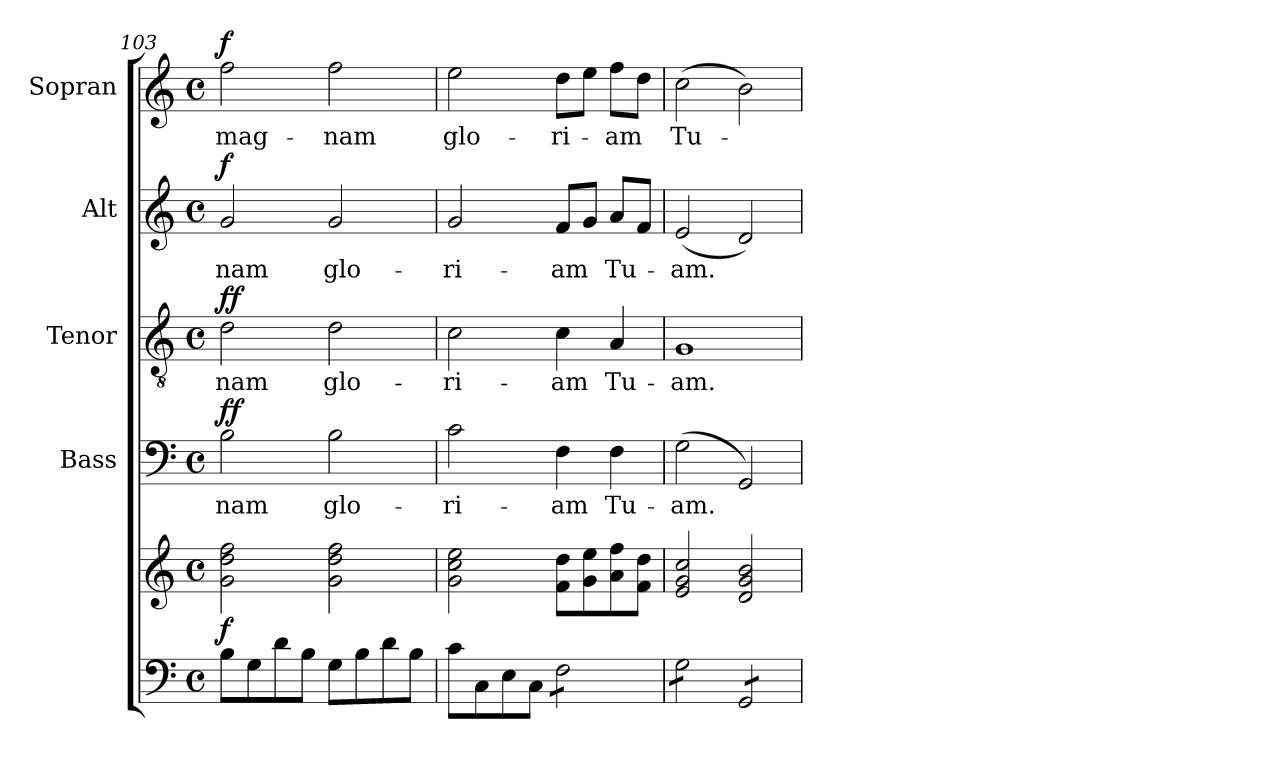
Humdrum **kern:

**kern	**kern	**dynam	**kern	**text	**dynam	**kern	**text	**dynam	**kern	**text	**dynam	**kern	**text	**dynam
*part5	*part5	*part5	*part4	*part4	*part4	*part3	*part3	*part3	*part2	*part2	*part2	*part1	*part1	*part1
*staff6	*staff5	*staff5/6	*staff4	*staff4	*staff4	*staff3	*staff3	*staff3	*staff2	*staff2	*staff2	*staff1	*staff1	*staff1
*	*	*	*I"Bass	*	*	*I"Tenor	*	*	*I"Alt	*	*	*I"Sopran	*	*
*	*	*	*I'B.	*	*	*I'T.	*	*	*I'A.	*	*	*I'S.	*	*
*clefF4	*clefG2	*	*clefF4	*	*	*clefGv2	*	*	*clefG2	*	*	*clefG2	*	*
*k[]	*k[]	*	*k[]	*	*	*k[]	*	*	*k[]	*	*	*k[]	*	*
*C:	*C:	*	*C:	*	*	*C:	*	*	*C:	*	*	*C:	*	*
*M4/4	*M4/4	*	*M4/4	*	*	*M4/4	*	*	*M4/4	*	*	*M4/4	*	*
*met(c)	*met(c)	*	*met(c)	*	*	*met(c)	*	*	*met(c)	*	*	*met(c)	*	*
=103	=103	=103	=103	=103	=103	=103	=103	=103	=103	=103	=103	=103	=103	=103
!	!	!LO:DY:a=2	!	!LO:LY:b	!LO:DY:a	!	!LO:LY:b	!LO:DY:a	!	!LO:LY:b	!LO:DY:a	!	!LO:LY:b	!LO:DY:a
8B\L	2g\ 2dd\ 2ff\	f	2B\	-nam	ff	2d\	-nam	ff	2g/	-nam	f	2ff\	mag-	f
8G\	.	.	.	.	.	.	.	.	.	.	.	.	.	.
8d\	.	.	.	.	.	.	.	.	.	.	.	.	.	.
8B\J	.	.	.	.	.	.	.	.	.	.	.	.	.	.
!	!	!	!	!LO:LY:b	!	!	!LO:LY:b	!	!	!LO:LY:b	!	!	!LO:LY:b	!
8G\L	2g\ 2dd\ 2ff\	.	2B\	glo-	.	2d\	glo-	.	2g/	glo-	.	2ff\	-nam	.
8B\	.	.	.	.	.	.	.	.	.	.	.	.	.	.
8d\	.	.	.	.	.	.	.	.	.	.	.	.	.	.
8B\J	.	.	.	.	.	.	.	.	.	.	.	.	.	.
!!LO:PB:g=z
=104	=104	=104	=104	=104	=104	=104	=104	=104	=104	=104	=104	=104	=104	=104
!	!	!	!	!LO:LY:b	!	!	!LO:LY:b	!	!	!LO:LY:b	!	!	!LO:LY:b	!
8c\L	2g\ 2cc\ 2ee\	.	2c\	-ri-	.	2c\	-ri-	.	2g/	-ri-	.	2ee\	glo-	.
8C\	.	.	.	.	.	.	.	.	.	.	.	.	.	.
8E\	.	.	.	.	.	.	.	.	.	.	.	.	.	.
8C\J	.	.	.	.	.	.	.	.	.	.	.	.	.	.
!	!	!	!	!LO:LY:b	!	!	!LO:LY:b	!	!	!LO:LY:b	!	!	!LO:LY:b	!
*tremolo	*	*	*	*	*	*	*	*	*	*	*	*	*	*
8F\L	8f\ 8dd\L	.	4F\	-am	.	4c\	-am	.	8f/L	-am	.	8dd\L	-ri-	.
8F\	8g\ 8ee\	.	.	.	.	.	.	.	8g/J	.	.	8ee\J	.	.
!	!	!	!	!LO:LY:b	!	!	!LO:LY:b	!	!	!LO:LY:b	!	!	!LO:LY:b	!
8F\	8a\ 8ff\	.	4F\	Tu-	.	4A/	Tu-	.	8a/L	Tu-	.	8ff\L	-am	.
8F\J	8f\ 8dd\J	.	.	.	.	.	.	.	8f/J	.	.	8dd\J	.	.
=105	=105	=105	=105	=105	=105	=105	=105	=105	=105	=105	=105	=105	=105	=105
!	!	!	!	!LO:LY:b	!	!	!LO:LY:b	!	!	!LO:LY:b	!	!	!LO:LY:b	!
8G\L	2e/ 2g/ 2cc/	.	(>2G\	-am.	.	1G	-am.	.	(<2e/	-am.	.	(>2cc\	Tu-	.
8G\	.	.	.	.	.	.	.	.	.	.	.	.	.	.
8G\	.	.	.	.	.	.	.	.	.	.	.	.	.	.
8G\J	.	.	.	.	.	.	.	.	.	.	.	.	.	.
8GG/L	2d/ 2g/ 2b/	.	2GG/)	.	.	.	.	.	2d/)	.	.	2b\)	.	.
8GG/	.	.	.	.	.	.	.	.	.	.	.	.	.	.
8GG/	.	.	.	.	.	.	.	.	.	.	.	.	.	.
8GG/J	.	.	.	.	.	.	.	.	.	.	.	.	.	.
*Xtremolo	*	*	*	*	*	*	*	*	*	*	*	*	*	*
=	=	=	=	=	=	=	=	=	=	=	=	=	=	=
*-	*-	*-	*-	*-	*-	*-	*-	*-	*-	*-	*-	*-	*-	*-
